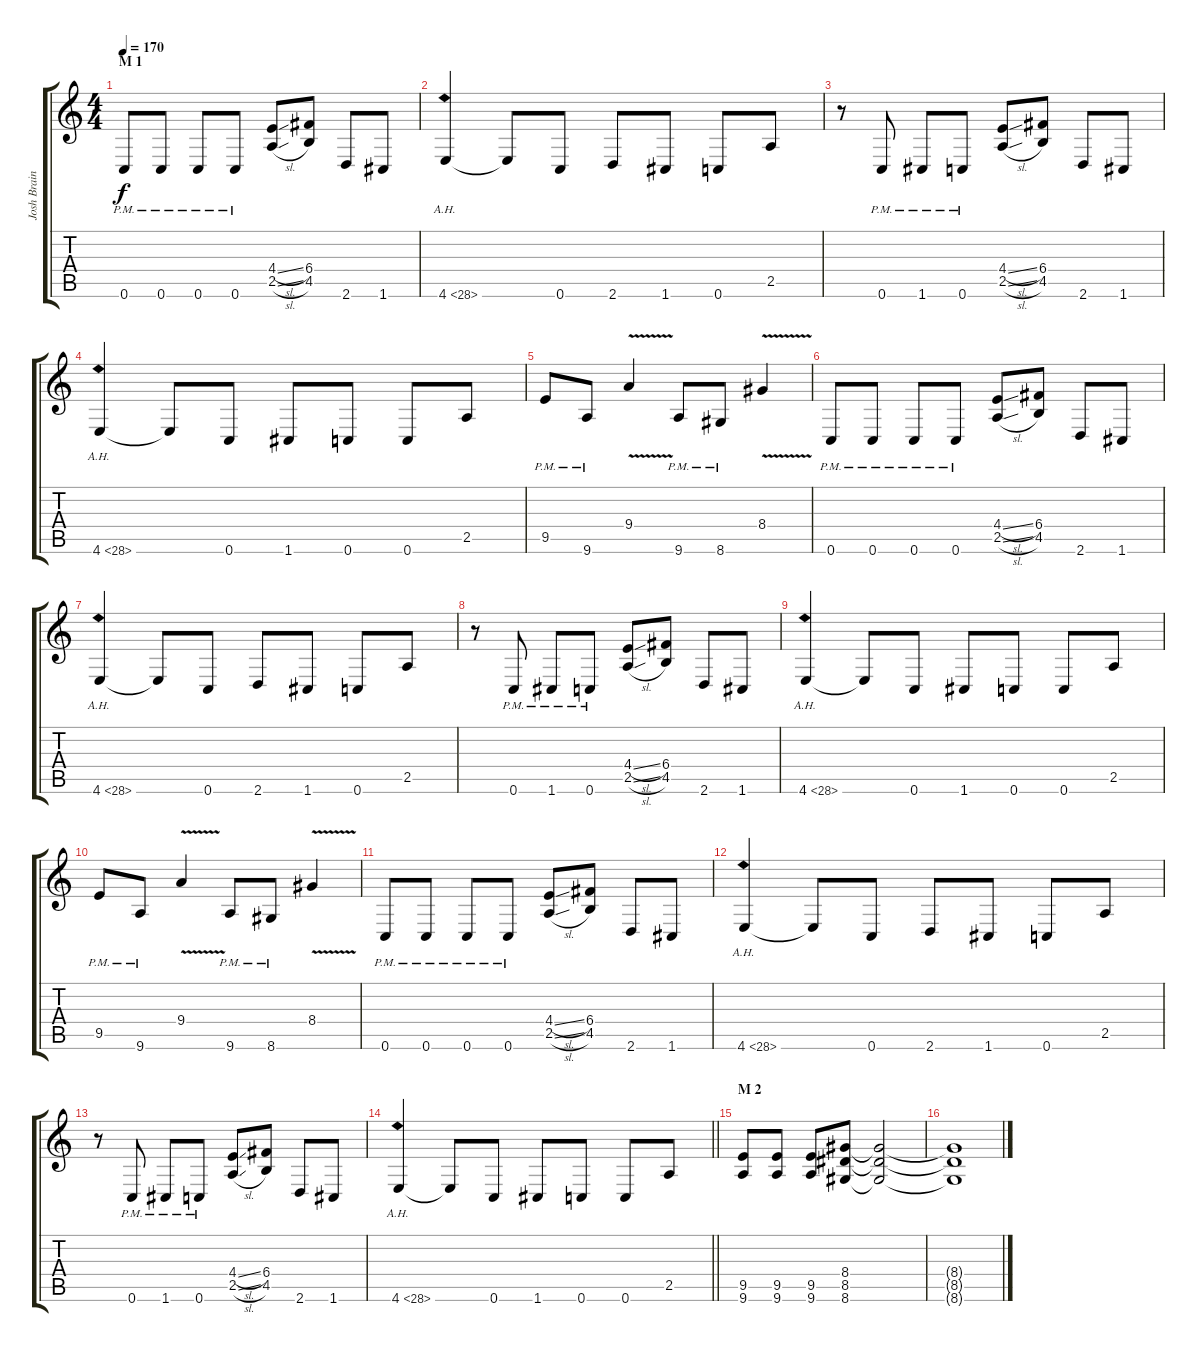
\track ("Josh Brainard" "Josh Brain") {instrument distortionguitar}
\staff {score tabs}
\tuning (D4 A3 F3 C3 G2 C2) {hide}
\ts (4 4)
\section ("" "M 1")
\tempo 170
\clef g2
\ks c
0.6{pm}.8{dy f volume 10} 0.6{pm}.8 0.6{pm}.8 0.6{pm}.8 (4.4{sl} 2.5{sl}).8 (6.4 4.5).8 2.6.8 1.6.8 |
4.6{ah 24}.4 4.6{t}.8 0.6.8 2.6.8 1.6.8 0.6.8 2.5.8 |
r.8 0.6{pm}.8 1.6{pm}.8 0.6{pm}.8 (4.4{sl} 2.5{sl}).8 (6.4 4.5).8 2.6.8 1.6.8 |
4.6{ah 24}.4 4.6{t}.8 0.6.8 1.6.8 0.6.8 0.6.8 2.5.8 |
9.5{pm}.8 9.6{pm}.8 9.4{v}.4 9.6{pm}.8 8.6{pm}.8 8.4{v}.4 |
0.6{pm}.8 0.6{pm}.8 0.6{pm}.8 0.6{pm}.8 (4.4{sl} 2.5{sl}).8 (6.4 4.5).8 2.6.8 1.6.8 |
4.6{ah 24}.4 4.6{t}.8 0.6.8 2.6.8 1.6.8 0.6.8 2.5.8 |
r.8 0.6{pm}.8 1.6{pm}.8 0.6{pm}.8 (4.4{sl} 2.5{sl}).8 (6.4 4.5).8 2.6.8 1.6.8 |
4.6{ah 24}.4 4.6{t}.8 0.6.8 1.6.8 0.6.8 0.6.8 2.5.8 |
9.5{pm}.8 9.6{pm}.8 9.4{v}.4 9.6{pm}.8 8.6{pm}.8 8.4{v}.4 |
0.6{pm}.8 0.6{pm}.8 0.6{pm}.8 0.6{pm}.8 (4.4{sl} 2.5{sl}).8 (6.4 4.5).8 2.6.8 1.6.8 |
4.6{ah 24}.4 4.6{t}.8 0.6.8 2.6.8 1.6.8 0.6.8 2.5.8 |
r.8 0.6{pm}.8 1.6{pm}.8 0.6{pm}.8 (4.4{sl} 2.5{sl}).8 (6.4 4.5).8 2.6.8 1.6.8 |
\barLineRight lightlight
4.6{ah 24}.4 4.6{t}.8 0.6.8 1.6.8 0.6.8 0.6.8 2.5.8 |
\section ("" "M 2")
(9.5 9.6).8 (9.5 9.6).8 (9.5 9.6).8 (8.4 8.5 8.6).8 (8.4{t} 8.5{t} 8.6{t}).2 |
(8.4{t} 8.5{t} 8.6{t}).1
